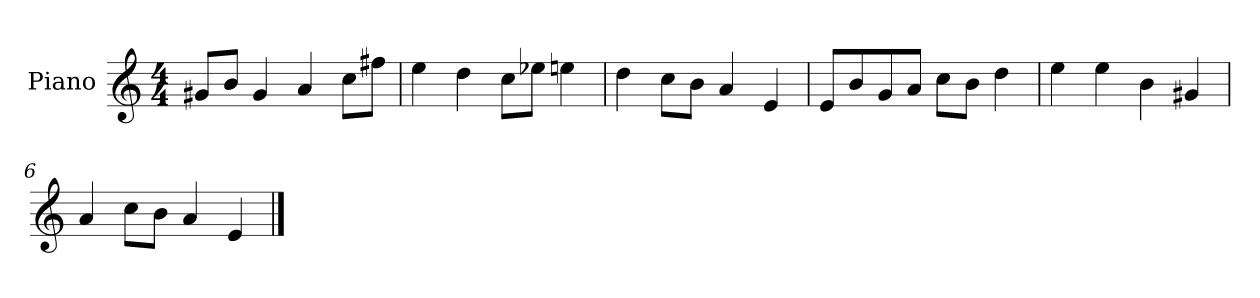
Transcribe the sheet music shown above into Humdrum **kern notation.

**kern
*part1
*staff1
*I"Piano
*I'P-no
*clefG2
*k[]
*M4/4
*MM90
=1
8g#X/L
8b/J
4g#/
4a/
8cc\L
8ff#X\J
=2
4ee\
4dd\
8cc\L
8ee-X\J
4een\
=3
4dd\
8cc\L
8b\J
4a/
4e/
=4
8e/L
8b/
8g/
8a/J
8cc\L
8b\J
4dd\
=5
4ee\
4ee\
4b\
4g#X/
=6
4a/
8cc\L
8b\J
4a/
4e/
==
*-
